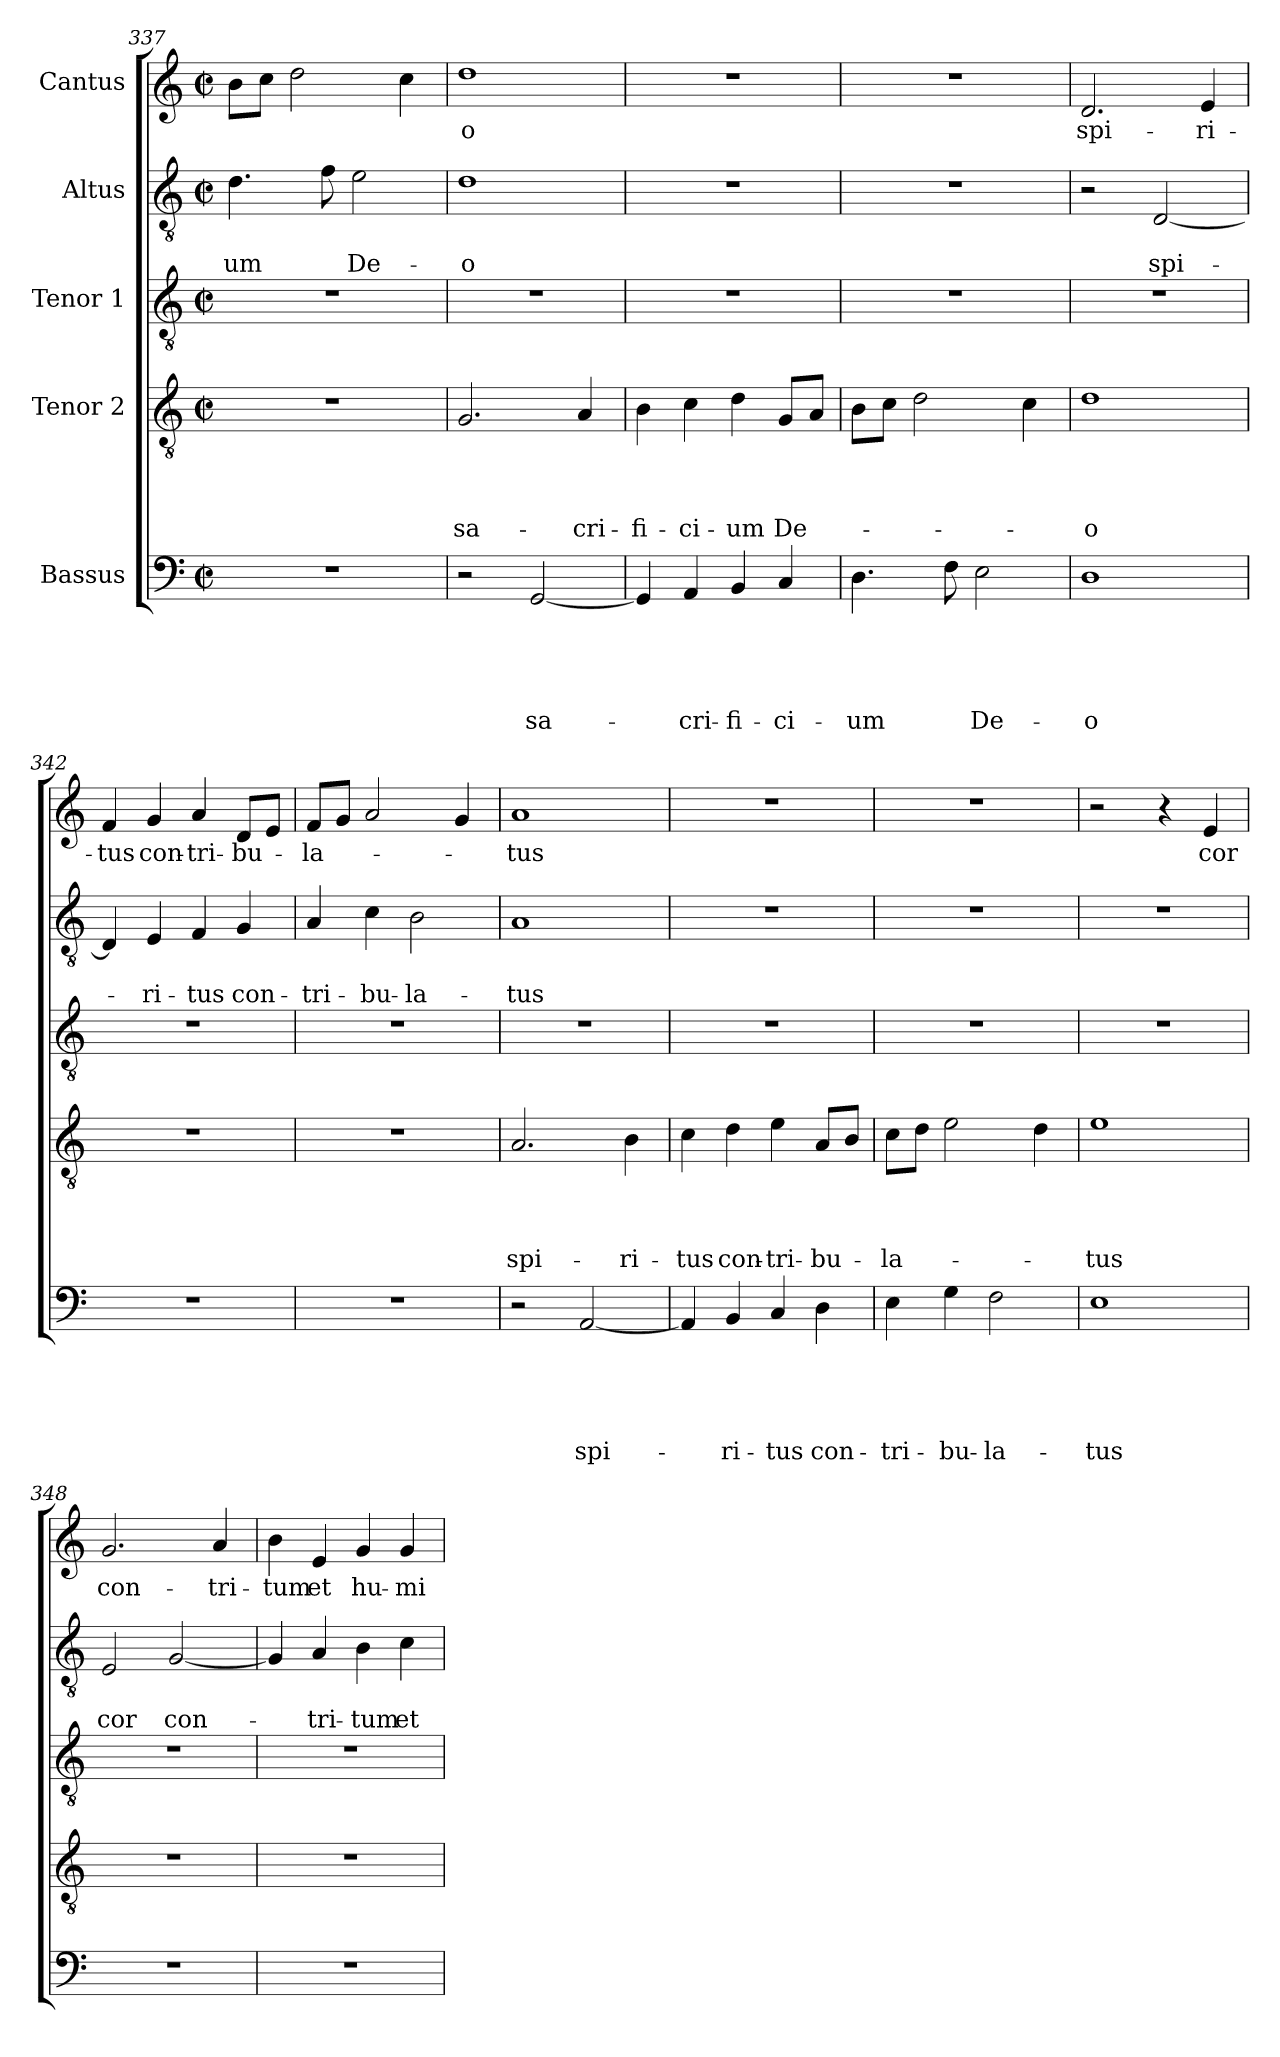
**kern	**text	**text	**text	**text	**text	**kern	**text	**text	**text	**text	**kern	**kern	**text	**text	**kern	**text
*part5	*part5	*part5	*part5	*part5	*part5	*part4	*part4	*part4	*part4	*part4	*part3	*part2	*part2	*part2	*part1	*part1
*staff5	*staff5	*staff5	*staff5	*staff5	*staff5	*staff4	*staff4	*staff4	*staff4	*staff4	*staff3	*staff2	*staff2	*staff2	*staff1	*staff1
*I"Bassus	*	*	*	*	*	*I"Tenor 2	*	*	*	*	*I"Tenor 1	*I"Altus	*	*	*I"Cantus	*
*clefF4	*	*	*	*	*	*clefGv2	*	*	*	*	*clefGv2	*clefGv2	*	*	*clefG2	*
*k[]	*	*	*	*	*	*k[]	*	*	*	*	*k[]	*k[]	*	*	*k[]	*
*C:	*	*	*	*	*	*C:	*	*	*	*	*C:	*C:	*	*	*C:	*
*M2/2	*	*	*	*	*	*M2/2	*	*	*	*	*M2/2	*M2/2	*	*	*M2/2	*
*met(c|)	*	*	*	*	*	*met(c|)	*	*	*	*	*met(c|)	*met(c|)	*	*	*met(c|)	*
=337	=337	=337	=337	=337	=337	=337	=337	=337	=337	=337	=337	=337	=337	=337	=337	=337
!	!	!	!	!	!	!	!	!	!	!	!	!	!	!LO:LY:b	!	!
1r	.	.	.	.	.	1r	.	.	.	.	1r	4.d\	.	-um	8b\L	.
.	.	.	.	.	.	.	.	.	.	.	.	.	.	.	8cc\J	.
.	.	.	.	.	.	.	.	.	.	.	.	.	.	.	2dd\	.
.	.	.	.	.	.	.	.	.	.	.	.	8f\	.	.	.	.
!	!	!	!	!	!	!	!	!	!	!	!	!	!	!LO:LY:b	!	!
.	.	.	.	.	.	.	.	.	.	.	.	2e\	.	De-	.	.
.	.	.	.	.	.	.	.	.	.	.	.	.	.	.	4cc\	.
=338	=338	=338	=338	=338	=338	=338	=338	=338	=338	=338	=338	=338	=338	=338	=338	=338
!	!	!	!	!	!	!	!	!	!	!LO:LY:b	!	!	!	!LO:LY:b	!	!LO:LY:b
2r	.	.	.	.	.	2.G/	.	.	.	sa-	1r	1d	.	-o	1dd	-o
!	!	!	!	!	!LO:LY:b	!	!	!	!	!	!	!	!	!	!	!
[2GG/	.	.	.	.	sa-	.	.	.	.	.	.	.	.	.	.	.
!	!	!	!	!	!	!	!	!	!	!LO:LY:b	!	!	!	!	!	!
.	.	.	.	.	.	4A/	.	.	.	-cri-	.	.	.	.	.	.
=339	=339	=339	=339	=339	=339	=339	=339	=339	=339	=339	=339	=339	=339	=339	=339	=339
!	!	!	!	!	!	!	!	!	!	!LO:LY:b	!	!	!	!	!	!
4GG/]	.	.	.	.	.	4B\	.	.	.	-fi-	1r	1r	.	.	1r	.
!	!	!	!	!	!LO:LY:b	!	!	!	!	!LO:LY:b	!	!	!	!	!	!
4AA/	.	.	.	.	-cri-	4c\	.	.	.	-ci-	.	.	.	.	.	.
!	!	!	!	!	!LO:LY:b	!	!	!	!	!LO:LY:b	!	!	!	!	!	!
4BB/	.	.	.	.	-fi-	4d\	.	.	.	-um	.	.	.	.	.	.
!	!	!	!	!	!LO:LY:b	!	!	!	!	!LO:LY:b	!	!	!	!	!	!
4C/	.	.	.	.	-ci-	8G/L	.	.	.	De-	.	.	.	.	.	.
.	.	.	.	.	.	8A/J	.	.	.	.	.	.	.	.	.	.
=340	=340	=340	=340	=340	=340	=340	=340	=340	=340	=340	=340	=340	=340	=340	=340	=340
!	!	!	!	!	!LO:LY:b	!	!	!	!	!	!	!	!	!	!	!
4.D\	.	.	.	.	-um	8B\L	.	.	.	.	1r	1r	.	.	1r	.
.	.	.	.	.	.	8c\J	.	.	.	.	.	.	.	.	.	.
.	.	.	.	.	.	2d\	.	.	.	.	.	.	.	.	.	.
8F\	.	.	.	.	.	.	.	.	.	.	.	.	.	.	.	.
!	!	!	!	!	!LO:LY:b	!	!	!	!	!	!	!	!	!	!	!
2E\	.	.	.	.	De-	.	.	.	.	.	.	.	.	.	.	.
.	.	.	.	.	.	4c\	.	.	.	.	.	.	.	.	.	.
=341	=341	=341	=341	=341	=341	=341	=341	=341	=341	=341	=341	=341	=341	=341	=341	=341
!	!	!	!	!	!LO:LY:b	!	!	!	!	!LO:LY:b	!	!	!	!	!	!LO:LY:b
1D	.	.	.	.	-o	1d	.	.	.	-o	1r	2r	.	.	2.d/	spi-
!	!	!	!	!	!	!	!	!	!	!	!	!	!	!LO:LY:b	!	!
.	.	.	.	.	.	.	.	.	.	.	.	[2D/	.	spi-	.	.
!	!	!	!	!	!	!	!	!	!	!	!	!	!	!	!	!LO:LY:b
.	.	.	.	.	.	.	.	.	.	.	.	.	.	.	4e/	-ri-
!!LO:PB:g=z
=342	=342	=342	=342	=342	=342	=342	=342	=342	=342	=342	=342	=342	=342	=342	=342	=342
!	!	!	!	!	!	!	!	!	!	!	!	!	!	!	!	!LO:LY:b
1r	.	.	.	.	.	1r	.	.	.	.	1r	4D/]	.	.	4f/	-tus
!	!	!	!	!	!	!	!	!	!	!	!	!	!	!LO:LY:b	!	!LO:LY:b
.	.	.	.	.	.	.	.	.	.	.	.	4E/	.	-ri-	4g/	con-
!	!	!	!	!	!	!	!	!	!	!	!	!	!	!LO:LY:b	!	!LO:LY:b
.	.	.	.	.	.	.	.	.	.	.	.	4F/	.	-tus	4a/	-tri-
!	!	!	!	!	!	!	!	!	!	!	!	!	!	!LO:LY:b	!	!LO:LY:b
.	.	.	.	.	.	.	.	.	.	.	.	4G/	.	con-	8d/L	-bu-
.	.	.	.	.	.	.	.	.	.	.	.	.	.	.	8e/J	.
=343	=343	=343	=343	=343	=343	=343	=343	=343	=343	=343	=343	=343	=343	=343	=343	=343
!	!	!	!	!	!	!	!	!	!	!	!	!	!	!LO:LY:b	!	!LO:LY:b
1r	.	.	.	.	.	1r	.	.	.	.	1r	4A/	.	-tri-	8f/L	-la-
.	.	.	.	.	.	.	.	.	.	.	.	.	.	.	8g/J	.
!	!	!	!	!	!	!	!	!	!	!	!	!	!	!LO:LY:b	!	!
.	.	.	.	.	.	.	.	.	.	.	.	4c\	.	-bu-	2a/	.
!	!	!	!	!	!	!	!	!	!	!	!	!	!	!LO:LY:b	!	!
.	.	.	.	.	.	.	.	.	.	.	.	2B\	.	-la-	.	.
.	.	.	.	.	.	.	.	.	.	.	.	.	.	.	4g/	.
=344	=344	=344	=344	=344	=344	=344	=344	=344	=344	=344	=344	=344	=344	=344	=344	=344
!	!	!	!	!	!	!	!	!	!	!LO:LY:b	!	!	!	!LO:LY:b	!	!LO:LY:b
2r	.	.	.	.	.	2.A/	.	.	.	spi-	1r	1A	.	-tus	1a	-tus
!	!	!	!	!	!LO:LY:b	!	!	!	!	!	!	!	!	!	!	!
[2AA/	.	.	.	.	spi-	.	.	.	.	.	.	.	.	.	.	.
!	!	!	!	!	!	!	!	!	!	!LO:LY:b	!	!	!	!	!	!
.	.	.	.	.	.	4B\	.	.	.	-ri-	.	.	.	.	.	.
=345	=345	=345	=345	=345	=345	=345	=345	=345	=345	=345	=345	=345	=345	=345	=345	=345
!	!	!	!	!	!	!	!	!	!	!LO:LY:b	!	!	!	!	!	!
4AA/]	.	.	.	.	.	4c\	.	.	.	-tus	1r	1r	.	.	1r	.
!	!	!	!	!	!LO:LY:b	!	!	!	!	!LO:LY:b	!	!	!	!	!	!
4BB/	.	.	.	.	-ri-	4d\	.	.	.	con-	.	.	.	.	.	.
!	!	!	!	!	!LO:LY:b	!	!	!	!	!LO:LY:b	!	!	!	!	!	!
4C/	.	.	.	.	-tus	4e\	.	.	.	-tri-	.	.	.	.	.	.
!	!	!	!	!	!LO:LY:b	!	!	!	!	!LO:LY:b	!	!	!	!	!	!
4D\	.	.	.	.	con-	8A/L	.	.	.	-bu-	.	.	.	.	.	.
.	.	.	.	.	.	8B/J	.	.	.	.	.	.	.	.	.	.
=346	=346	=346	=346	=346	=346	=346	=346	=346	=346	=346	=346	=346	=346	=346	=346	=346
!	!	!	!	!	!LO:LY:b	!	!	!	!	!LO:LY:b	!	!	!	!	!	!
4E\	.	.	.	.	-tri-	8c\L	.	.	.	-la-	1r	1r	.	.	1r	.
.	.	.	.	.	.	8d\J	.	.	.	.	.	.	.	.	.	.
!	!	!	!	!	!LO:LY:b	!	!	!	!	!	!	!	!	!	!	!
4G\	.	.	.	.	-bu-	2e\	.	.	.	.	.	.	.	.	.	.
!	!	!	!	!	!LO:LY:b	!	!	!	!	!	!	!	!	!	!	!
2F\	.	.	.	.	-la-	.	.	.	.	.	.	.	.	.	.	.
.	.	.	.	.	.	4d\	.	.	.	.	.	.	.	.	.	.
=347	=347	=347	=347	=347	=347	=347	=347	=347	=347	=347	=347	=347	=347	=347	=347	=347
!	!	!	!	!	!LO:LY:b	!	!	!	!	!LO:LY:b	!	!	!	!	!	!
1E	.	.	.	.	-tus	1e	.	.	.	-tus	1r	1r	.	.	2r	.
.	.	.	.	.	.	.	.	.	.	.	.	.	.	.	4r	.
!	!	!	!	!	!	!	!	!	!	!	!	!	!	!	!	!LO:LY:b
.	.	.	.	.	.	.	.	.	.	.	.	.	.	.	4e/	cor
=348	=348	=348	=348	=348	=348	=348	=348	=348	=348	=348	=348	=348	=348	=348	=348	=348
!	!	!	!	!	!	!	!	!	!	!	!	!	!	!LO:LY:b	!	!LO:LY:b
1r	.	.	.	.	.	1r	.	.	.	.	1r	2E/	.	cor	2.g/	con-
!	!	!	!	!	!	!	!	!	!	!	!	!	!	!LO:LY:b	!	!
.	.	.	.	.	.	.	.	.	.	.	.	[2G/	.	con-	.	.
!	!	!	!	!	!	!	!	!	!	!	!	!	!	!	!	!LO:LY:b
.	.	.	.	.	.	.	.	.	.	.	.	.	.	.	4a/	-tri-
!!LO:LB:g=z
=349	=349	=349	=349	=349	=349	=349	=349	=349	=349	=349	=349	=349	=349	=349	=349	=349
!	!	!	!	!	!	!	!	!	!	!	!	!	!	!	!	!LO:LY:b
1r	.	.	.	.	.	1r	.	.	.	.	1r	4G/]	.	.	4b\	-tum
!	!	!	!	!	!	!	!	!	!	!	!	!	!	!LO:LY:b	!	!LO:LY:b
.	.	.	.	.	.	.	.	.	.	.	.	4A/	.	-tri-	4e/	et
!	!	!	!	!	!	!	!	!	!	!	!	!	!	!LO:LY:b	!	!LO:LY:b
.	.	.	.	.	.	.	.	.	.	.	.	4B\	.	-tum	4g/	hu-
!	!	!	!	!	!	!	!	!	!	!	!	!	!	!LO:LY:b	!	!LO:LY:b
.	.	.	.	.	.	.	.	.	.	.	.	4c\	.	et	4g/	-mi-
=	=	=	=	=	=	=	=	=	=	=	=	=	=	=	=	=
*-	*-	*-	*-	*-	*-	*-	*-	*-	*-	*-	*-	*-	*-	*-	*-	*-
